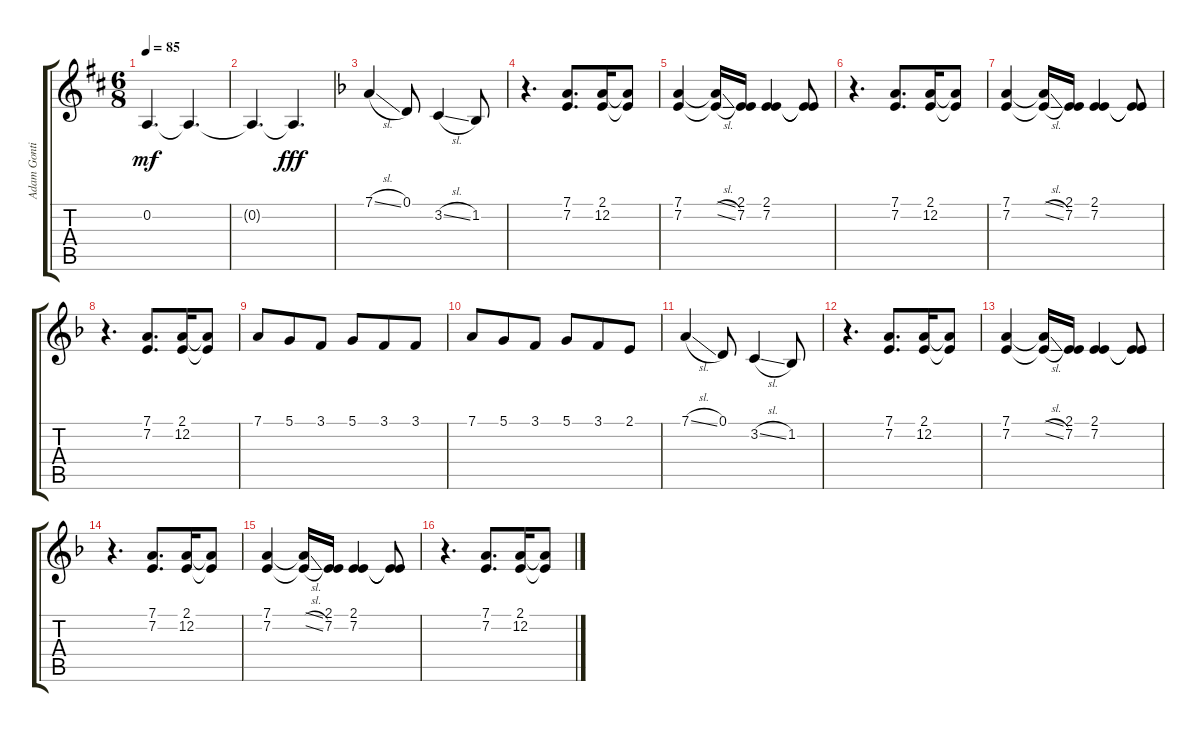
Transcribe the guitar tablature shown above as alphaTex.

\track ("Adam Gontier (Vocals)" "Adam Gonti") {instrument lead2sawtooth}
\staff {score tabs}
\tuning (D4 A3 F3 C3 G2 C2) {hide}
\ts (6 8)
\tempo 85
\clef g2
\ks d
0.2.4{d dy mf} 0.2{t}.4{d} |
0.2{t}.4{d} 0.2{t}.4{d dy fff} |
\ks f
7.1{sl}.4 0.1.8 3.2{sl}.4 1.2.8 |
r.4{d} (7.1 7.2).8{d} (2.1 12.2).16 (2.1{t} 12.2{t}).8 |
(7.1 7.2).4 (7.1{sl t} 7.2{sl t}).16 (2.1 7.2).16 (2.1 7.2).4 (2.1{t} 7.2{t}).8 |
r.4{d} (7.1 7.2).8{d} (2.1 12.2).16 (2.1{t} 12.2{t}).8 |
(7.1 7.2).4 (7.1{sl t} 7.2{sl t}).16 (2.1 7.2).16 (2.1 7.2).4 (2.1{t} 7.2{t}).8 |
r.4{d} (7.1 7.2).8{d} (2.1 12.2).16 (2.1{t} 12.2{t}).8 |
7.1.8 5.1.8 3.1.8 5.1.8 3.1.8 3.1.8 |
7.1.8 5.1.8 3.1.8 5.1.8 3.1.8 2.1.8 |
7.1{sl}.4 0.1.8 3.2{sl}.4 1.2.8 |
r.4{d} (7.1 7.2).8{d} (2.1 12.2).16 (2.1{t} 12.2{t}).8 |
(7.1 7.2).4 (7.1{sl t} 7.2{sl t}).16 (2.1 7.2).16 (2.1 7.2).4 (2.1{t} 7.2{t}).8 |
r.4{d} (7.1 7.2).8{d} (2.1 12.2).16 (2.1{t} 12.2{t}).8 |
(7.1 7.2).4 (7.1{sl t} 7.2{sl t}).16 (2.1 7.2).16 (2.1 7.2).4 (2.1{t} 7.2{t}).8 |
r.4{d} (7.1 7.2).8{d} (2.1 12.2).16 (2.1{t} 12.2{t}).8
